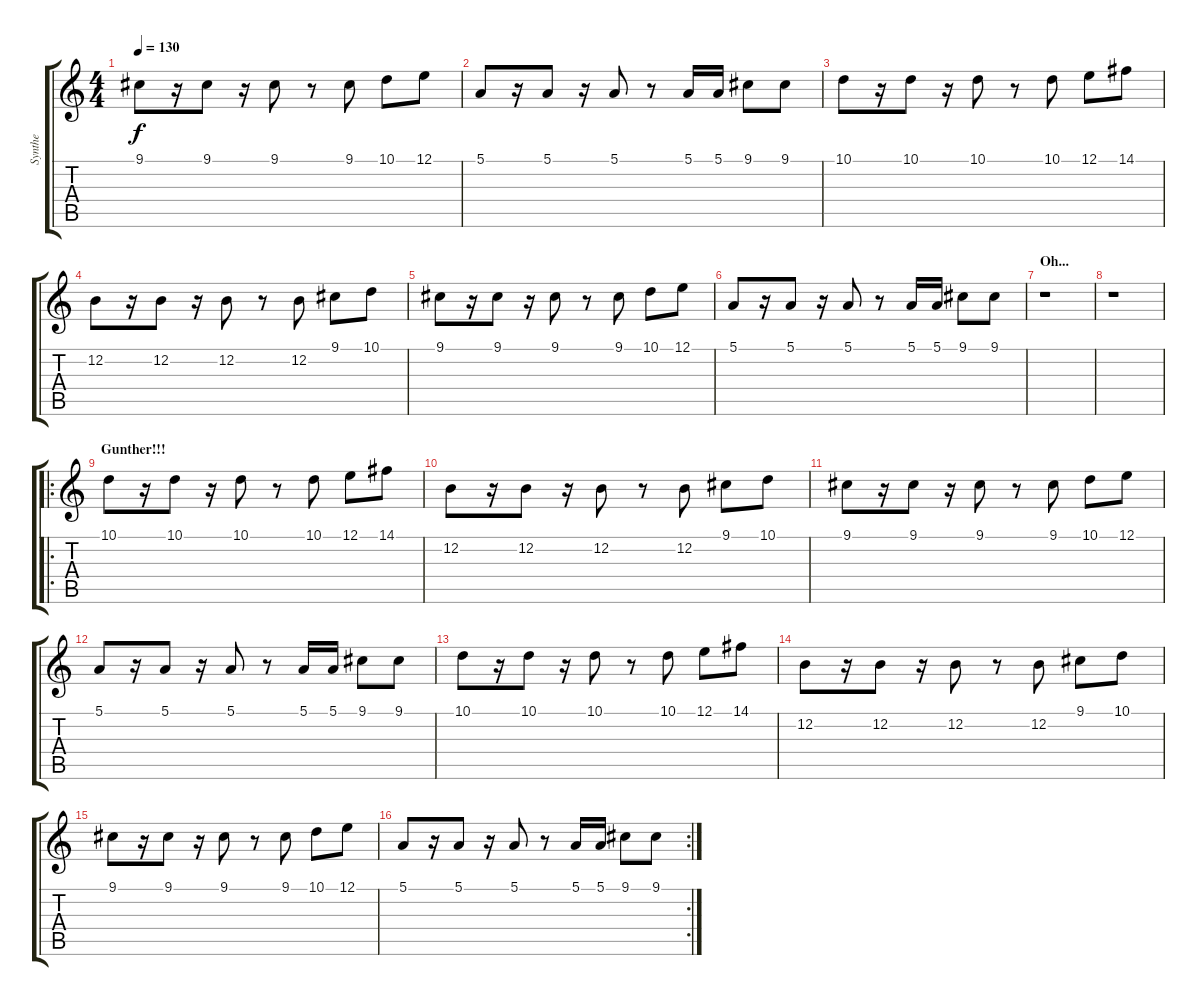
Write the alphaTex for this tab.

\track ("Synthe" "Synthe") {instrument synthbrass1}
\staff {score tabs}
\tuning (E4 B3 G3 D3 A2 E2) {hide}
\ts (4 4)
\tempo 130
\clef g2
\ks c
9.1.8{dy f} r.16 9.1.8 r.16 9.1.8 r.8 9.1.8 10.1.8 12.1.8 |
5.1.8 r.16 5.1.8 r.16 5.1.8 r.8 5.1.16 5.1.16 9.1.8 9.1.8 |
10.1.8 r.16 10.1.8 r.16 10.1.8 r.8 10.1.8 12.1.8 14.1.8 |
12.2.8 r.16 12.2.8 r.16 12.2.8 r.8 12.2.8 9.1.8 10.1.8 |
9.1.8 r.16 9.1.8 r.16 9.1.8 r.8 9.1.8 10.1.8 12.1.8 |
5.1.8 r.16 5.1.8 r.16 5.1.8 r.8 5.1.16 5.1.16 9.1.8 9.1.8 |
\section ("" "Oh...")
r.1 |
r.1 |
\ro
\section ("" "Gunther!!!")
10.1.8 r.16 10.1.8 r.16 10.1.8 r.8 10.1.8 12.1.8 14.1.8 |
12.2.8 r.16 12.2.8 r.16 12.2.8 r.8 12.2.8 9.1.8 10.1.8 |
9.1.8 r.16 9.1.8 r.16 9.1.8 r.8 9.1.8 10.1.8 12.1.8 |
5.1.8 r.16 5.1.8 r.16 5.1.8 r.8 5.1.16 5.1.16 9.1.8 9.1.8 |
10.1.8 r.16 10.1.8 r.16 10.1.8 r.8 10.1.8 12.1.8 14.1.8 |
12.2.8 r.16 12.2.8 r.16 12.2.8 r.8 12.2.8 9.1.8 10.1.8 |
9.1.8 r.16 9.1.8 r.16 9.1.8 r.8 9.1.8 10.1.8 12.1.8 |
\rc 2
5.1.8 r.16 5.1.8 r.16 5.1.8 r.8 5.1.16 5.1.16 9.1.8 9.1.8
